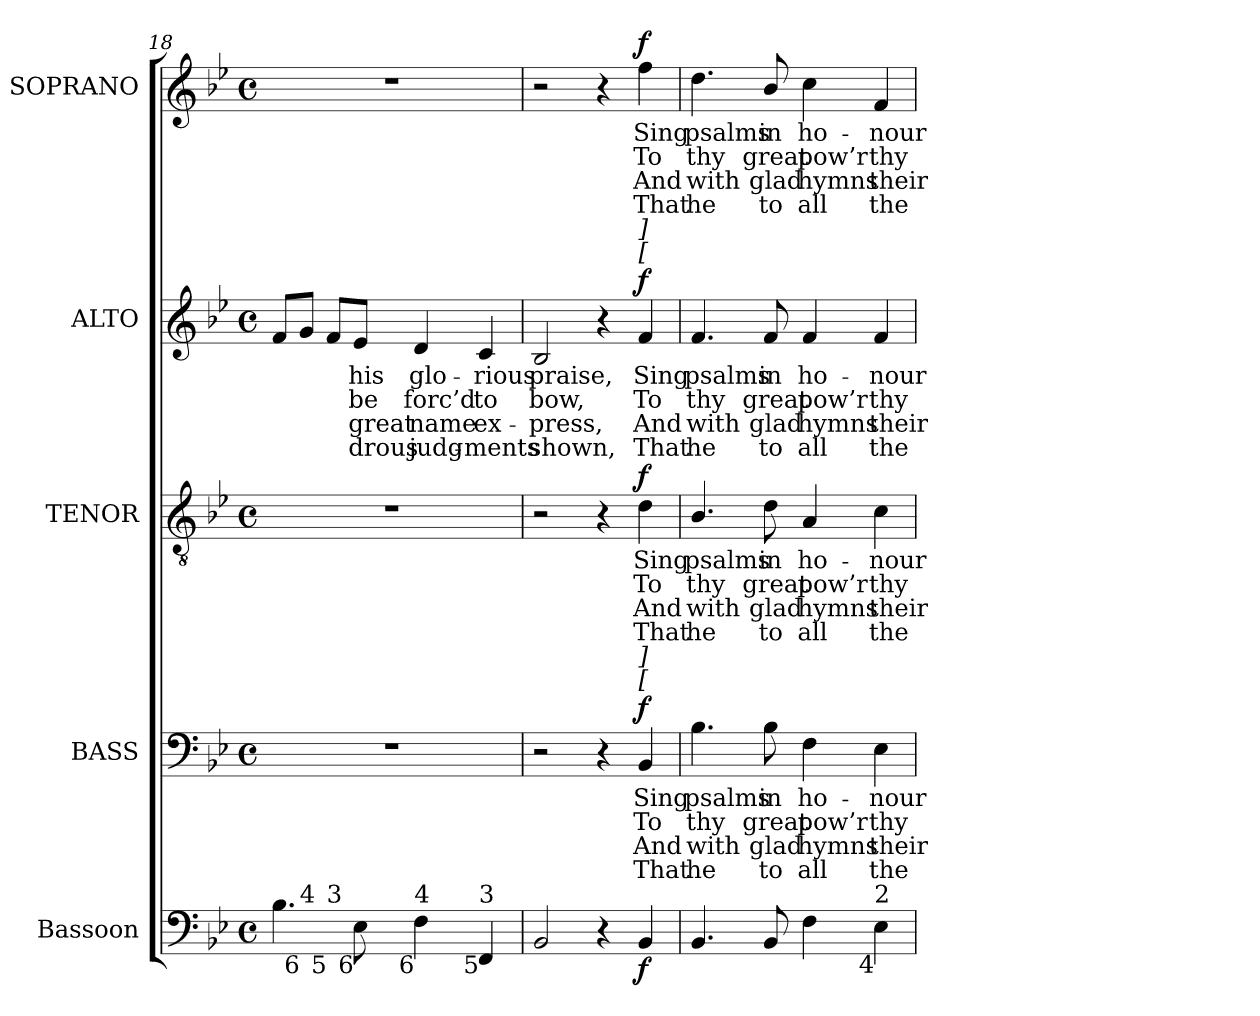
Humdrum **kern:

**kern	**dynam	**kern	**text	**text	**text	**text	**dynam	**kern	**text	**text	**text	**text	**dynam	**kern	**text	**text	**text	**text	**dynam	**kern	**text	**text	**text	**text	**dynam
*part5	*part5	*part4	*part4	*part4	*part4	*part4	*part4	*part3	*part3	*part3	*part3	*part3	*part3	*part2	*part2	*part2	*part2	*part2	*part2	*part1	*part1	*part1	*part1	*part1	*part1
*staff5	*staff5	*staff4	*staff4	*staff4	*staff4	*staff4	*staff4	*staff3	*staff3	*staff3	*staff3	*staff3	*staff3	*staff2	*staff2	*staff2	*staff2	*staff2	*staff2	*staff1	*staff1	*staff1	*staff1	*staff1	*staff1
*I"Bassoon	*	*I"BASS	*	*	*	*	*	*I"TENOR	*	*	*	*	*	*I"ALTO	*	*	*	*	*	*I"SOPRANO	*	*	*	*	*
*I'Bsn.	*	*I'B.	*	*	*	*	*	*I'T.	*	*	*	*	*	*I'A.	*	*	*	*	*	*I'S.	*	*	*	*	*
!!LO:LB:g=z
*clefF4	*	*clefF4	*	*	*	*	*	*clefGv2	*	*	*	*	*	*clefG2	*	*	*	*	*	*clefG2	*	*	*	*	*
*	*	*	*	*	*	*	*	*ITrd7c12	*	*	*	*	*	*	*	*	*	*	*	*	*	*	*	*	*
*k[b-e-]	*	*k[b-e-]	*	*	*	*	*	*k[b-e-]	*	*	*	*	*	*k[b-e-]	*	*	*	*	*	*k[b-e-]	*	*	*	*	*
*B-:	*	*B-:	*	*	*	*	*	*B-:	*	*	*	*	*	*B-:	*	*	*	*	*	*B-:	*	*	*	*	*
*M4/4	*	*M4/4	*	*	*	*	*	*M4/4	*	*	*	*	*	*M4/4	*	*	*	*	*	*M4/4	*	*	*	*	*
*met(c)	*	*met(c)	*	*	*	*	*	*met(c)	*	*	*	*	*	*met(c)	*	*	*	*	*	*met(c)	*	*	*	*	*
=18	=18	=18	=18	=18	=18	=18	=18	=18	=18	=18	=18	=18	=18	=18	=18	=18	=18	=18	=18	=18	=18	=18	=18	=18	=18
!LO:TX:b:rj:t=5	!	!	!	!	!	!	!	!	!	!	!	!	!	!	!	!	!	!	!	!	!	!	!	!	!
!LO:TX:t=3	!	!	!	!	!	!	!	!	!	!	!	!	!	!	!	!	!	!	!	!	!	!	!	!	!
*^	*	*	*	*	*	*	*	*	*	*	*	*	*	*	*	*	*	*	*	*	*	*	*	*	*
*	*^	*	*	*	*	*	*	*	*	*	*	*	*	*	*	*	*	*	*	*	*	*	*	*	*	*
4.B-i\	8ryy	4ryy	.	1r	.	.	.	.	.	1r	.	.	.	.	.	8fi/L	.	.	.	.	.	1r	.	.	.	.	.
!	!LO:TX:b:rj:t=6	!	!	!	!	!	!	!	!	!	!	!	!	!	!	!	!	!	!	!	!	!	!	!	!	!	!
!	!LO:TX:t=4	!	!	!	!	!	!	!	!	!	!	!	!	!	!	!	!	!	!	!	!	!	!	!	!	!	!
.	2..ryy	.	.	.	.	.	.	.	.	.	.	.	.	.	.	8gi/J	.	.	.	.	.	.	.	.	.	.	.
!	!	!LO:TX:b:rj:t=5	!	!	!	!	!	!	!	!	!	!	!	!	!	!	!	!	!	!	!	!	!	!	!	!	!
!	!	!LO:TX:t=3	!	!	!	!	!	!	!	!	!	!	!	!	!	!	!	!	!	!	!	!	!	!	!	!	!
.	.	2.ryy	.	.	.	.	.	.	.	.	.	.	.	.	.	8fi/L	.	.	.	.	.	.	.	.	.	.	.
!LO:TX:b:rj:t=6	!	!	!	!	!	!	!	!	!	!	!	!	!	!	!	!	!	!	!	!	!	!	!	!	!	!	!
!	!	!	!	!	!	!	!	!	!	!	!	!	!	!	!	!	!LO:LY:b:color=#000000	!LO:LY:b:color=#000000	!LO:LY:b:color=#000000	!LO:LY:b:color=#000000	!	!	!	!	!	!	!
8E-i\	.	.	.	.	.	.	.	.	.	.	.	.	.	.	.	8e-i/J	his	be	-great	drous	.	.	.	.	.	.	.
!LO:TX:b:rj:t=6	!	!	!	!	!	!	!	!	!	!	!	!	!	!	!	!	!	!	!	!	!	!	!	!	!	!	!
!LO:TX:t=4	!	!	!	!	!	!	!	!	!	!	!	!	!	!	!	!	!	!	!	!	!	!	!	!	!	!	!
!	!	!	!	!	!	!	!	!	!	!	!	!	!	!	!	!	!LO:LY:b:color=#000000	!LO:LY:b:color=#000000	!LO:LY:b:color=#000000	!LO:LY:b:color=#000000	!	!	!	!	!	!	!
4Fi\	.	.	.	.	.	.	.	.	.	.	.	.	.	.	.	4di/	glo-	forc’d	name	judg-	.	.	.	.	.	.	.
!LO:TX:b:rj:t=5	!	!	!	!	!	!	!	!	!	!	!	!	!	!	!	!	!	!	!	!	!	!	!	!	!	!	!
!LO:TX:t=3	!	!	!	!	!	!	!	!	!	!	!	!	!	!	!	!	!	!	!	!	!	!	!	!	!	!	!
!	!	!	!	!	!	!	!	!	!	!	!	!	!	!	!	!	!LO:LY:b:color=#000000	!LO:LY:b:color=#000000	!LO:LY:b:color=#000000	!LO:LY:b:color=#000000	!	!	!	!	!	!	!
4FFi/	.	.	.	.	.	.	.	.	.	.	.	.	.	.	.	4ci/	-rious	to	-ex-	-ments	.	.	.	.	.	.	.
*v	*v	*v	*	*	*	*	*	*	*	*	*	*	*	*	*	*	*	*	*	*	*	*	*	*	*	*	*
=19	=19	=19	=19	=19	=19	=19	=19	=19	=19	=19	=19	=19	=19	=19	=19	=19	=19	=19	=19	=19	=19	=19	=19	=19	=19
*^	*	*	*	*	*	*	*	*	*	*	*	*	*	*	*	*	*	*	*	*	*	*	*	*	*
*	*^	*	*	*	*	*	*	*	*	*	*	*	*	*	*	*	*	*	*	*	*	*	*	*	*	*
!	!	!	!	!	!	!	!	!	!	!	!	!	!	!	!	!	!LO:LY:b:color=#000000	!LO:LY:b:color=#000000	!LO:LY:b:color=#000000	!LO:LY:b:color=#000000	!	!	!	!	!	!	!
*v	*v	*v	*	*	*	*	*	*	*	*	*	*	*	*	*	*	*	*	*	*	*	*	*	*	*	*	*
2BB-i/	.	2r	.	.	.	.	.	2r	.	.	.	.	.	2B-i/	praise,	bow,	press,	shown,	.	2r	.	.	.	.	.
4r	.	4r	.	.	.	.	.	4r	.	.	.	.	.	4r	.	.	.	.	.	4r	.	.	.	.	.
!	!	!	!LO:LY:b:color=#000000	!LO:LY:b:color=#000000	!LO:LY:b:color=#000000	!LO:LY:b:color=#000000	!	!	!	!	!	!	!	!	!	!	!	!	!	!	!	!	!	!	!
!	!	!	!	!	!	!	!	!	!LO:LY:b:color=#000000	!LO:LY:b:color=#000000	!LO:LY:b:color=#000000	!LO:LY:b:color=#000000	!	!	!	!	!	!	!	!	!	!	!	!	!
!	!	!	!	!	!	!	!	!	!	!	!	!	!	!	!LO:LY:b:color=#000000	!LO:LY:b:color=#000000	!LO:LY:b:color=#000000	!LO:LY:b:color=#000000	!	!	!	!	!	!	!
!	!	!	!	!	!	!	!	!	!	!	!	!	!	!LO:TX:a:i:t=[	!	!	!	!	!	!	!	!	!	!	!
!	!	!	!	!	!	!	!	!	!	!	!	!	!	!LO:TX:a:i:t=]	!	!	!	!	!	!	!	!	!	!	!
!	!	!LO:TX:a:i:t=[	!	!	!	!	!	!	!	!	!	!	!	!	!	!	!	!	!	!	!	!	!	!	!
!	!	!LO:TX:a:i:t=]	!	!	!	!	!	!	!	!	!	!	!	!	!	!	!	!	!	!	!	!	!	!	!
!	!	!	!	!	!	!	!	!	!	!	!	!	!	!	!	!	!	!	!	!	!LO:LY:b:color=#000000	!LO:LY:b:color=#000000	!LO:LY:b:color=#000000	!LO:LY:b:color=#000000	!
4BB-i/	f	4BB-i/	Sing	To	And	That	f	4Di\	Sing	To	And	That	f	4fi/	Sing	To	And	That	f	4ffi\	Sing	To	And	That	f
=20	=20	=20	=20	=20	=20	=20	=20	=20	=20	=20	=20	=20	=20	=20	=20	=20	=20	=20	=20	=20	=20	=20	=20	=20	=20
!	!	!	!LO:LY:b:color=#000000	!LO:LY:b:color=#000000	!LO:LY:b:color=#000000	!LO:LY:b:color=#000000	!	!	!	!	!	!	!	!	!	!	!	!	!	!	!	!	!	!	!
!	!	!	!	!	!	!	!	!	!LO:LY:b:color=#000000	!LO:LY:b:color=#000000	!LO:LY:b:color=#000000	!LO:LY:b:color=#000000	!	!	!	!	!	!	!	!	!	!	!	!	!
!	!	!	!	!	!	!	!	!	!	!	!	!	!	!	!LO:LY:b:color=#000000	!LO:LY:b:color=#000000	!LO:LY:b:color=#000000	!LO:LY:b:color=#000000	!	!	!	!	!	!	!
!	!	!	!	!	!	!	!	!	!	!	!	!	!	!	!	!	!	!	!	!	!LO:LY:b:color=#000000	!LO:LY:b:color=#000000	!LO:LY:b:color=#000000	!LO:LY:b:color=#000000	!
4.BB-i/	.	4.B-i\	psalms	thy	with	he	.	4.BB-i/	psalms	thy	with	he	.	4.fi/	psalms	thy	with	he	.	4.ddi\	psalms	thy	with	he	.
!	!	!	!LO:LY:b:color=#000000	!LO:LY:b:color=#000000	!LO:LY:b:color=#000000	!LO:LY:b:color=#000000	!	!	!	!	!	!	!	!	!	!	!	!	!	!	!	!	!	!	!
!	!	!	!	!	!	!	!	!	!LO:LY:b:color=#000000	!LO:LY:b:color=#000000	!LO:LY:b:color=#000000	!LO:LY:b:color=#000000	!	!	!	!	!	!	!	!	!	!	!	!	!
!	!	!	!	!	!	!	!	!	!	!	!	!	!	!	!LO:LY:b:color=#000000	!LO:LY:b:color=#000000	!LO:LY:b:color=#000000	!LO:LY:b:color=#000000	!	!	!	!	!	!	!
!	!	!	!	!	!	!	!	!	!	!	!	!	!	!	!	!	!	!	!	!	!LO:LY:b:color=#000000	!LO:LY:b:color=#000000	!LO:LY:b:color=#000000	!LO:LY:b:color=#000000	!
8BB-i/	.	8B-i\	in	great	glad	to	.	8Di\	in	great	glad	to	.	8fi/	in	great	glad	to	.	8b-i/	in	great	glad	to	.
!	!	!	!LO:LY:b:color=#000000	!LO:LY:b:color=#000000	!LO:LY:b:color=#000000	!LO:LY:b:color=#000000	!	!	!	!	!	!	!	!	!	!	!	!	!	!	!	!	!	!	!
!	!	!	!	!	!	!	!	!	!LO:LY:b:color=#000000	!LO:LY:b:color=#000000	!LO:LY:b:color=#000000	!LO:LY:b:color=#000000	!	!	!	!	!	!	!	!	!	!	!	!	!
!	!	!	!	!	!	!	!	!	!	!	!	!	!	!	!LO:LY:b:color=#000000	!LO:LY:b:color=#000000	!LO:LY:b:color=#000000	!LO:LY:b:color=#000000	!	!	!	!	!	!	!
!	!	!	!	!	!	!	!	!	!	!	!	!	!	!	!	!	!	!	!	!	!LO:LY:b:color=#000000	!LO:LY:b:color=#000000	!LO:LY:b:color=#000000	!LO:LY:b:color=#000000	!
4Fi\	.	4Fi\	ho-	pow’r	hymns	all	.	4AAi/	ho-	pow’r	hymns	all	.	4fi/	ho-	pow’r	hymns	all	.	4cci\	ho-	pow’r	hymns	all	.
!	!	!	!LO:LY:b:color=#000000	!LO:LY:b:color=#000000	!LO:LY:b:color=#000000	!LO:LY:b:color=#000000	!	!	!	!	!	!	!	!	!	!	!	!	!	!	!	!	!	!	!
!	!	!	!	!	!	!	!	!	!LO:LY:b:color=#000000	!LO:LY:b:color=#000000	!LO:LY:b:color=#000000	!LO:LY:b:color=#000000	!	!	!	!	!	!	!	!	!	!	!	!	!
!	!	!	!	!	!	!	!	!	!	!	!	!	!	!	!LO:LY:b:color=#000000	!LO:LY:b:color=#000000	!LO:LY:b:color=#000000	!LO:LY:b:color=#000000	!	!	!	!	!	!	!
!LO:TX:b:rj:t=4	!	!	!	!	!	!	!	!	!	!	!	!	!	!	!	!	!	!	!	!	!	!	!	!	!
!LO:TX:t=2	!	!	!	!	!	!	!	!	!	!	!	!	!	!	!	!	!	!	!	!	!	!	!	!	!
!	!	!	!	!	!	!	!	!	!	!	!	!	!	!	!	!	!	!	!	!	!LO:LY:b:color=#000000	!LO:LY:b:color=#000000	!LO:LY:b:color=#000000	!LO:LY:b:color=#000000	!
4E-i\	.	4E-i\	-nour	thy	their	the	.	4Ci\	-nour	thy	their	the	.	4fi/	-nour	thy	their	the	.	4fi/	-nour	thy	their	the	.
=	=	=	=	=	=	=	=	=	=	=	=	=	=	=	=	=	=	=	=	=	=	=	=	=	=
*-	*-	*-	*-	*-	*-	*-	*-	*-	*-	*-	*-	*-	*-	*-	*-	*-	*-	*-	*-	*-	*-	*-	*-	*-	*-
